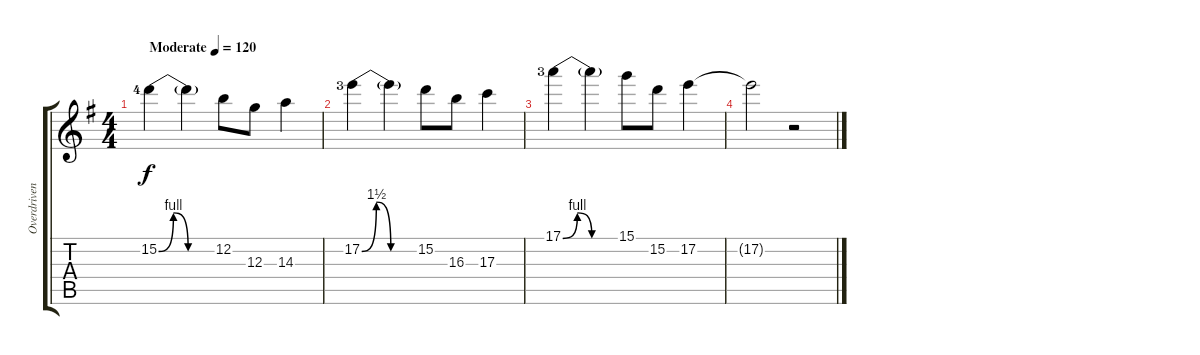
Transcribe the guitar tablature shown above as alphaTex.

\track ("Overdriven Guitar" "Overdriven") {instrument overdrivenguitar}
\staff {score tabs}
\tuning (E4 B3 G3 D3 A2 E2) {hide}
\ts (4 4)
\tempo (120 "Moderate")
\clef g2
\ks g
15.2{be (bendrelease 0 0 30 4 30 4 60 0) lf 5}.4{dy f instrument overdrivenguitar} 15.2{be (hold 0 0 60 0) t}.4 12.2.8 12.3.8 14.3.4 |
17.2{be (bendrelease 0 0 30 6 30 6 60 0) lf 4}.4 17.2{be (hold 0 0 60 0) t}.4 15.2.8 16.3.8 17.3.4 |
17.1{be (bendrelease 0 0 30 4 30 4 60 0) lf 4}.4 17.1{be (hold 0 0 60 0) t}.4 15.1.8 15.2.8 17.2.4 |
17.2{t}.2 r.2
